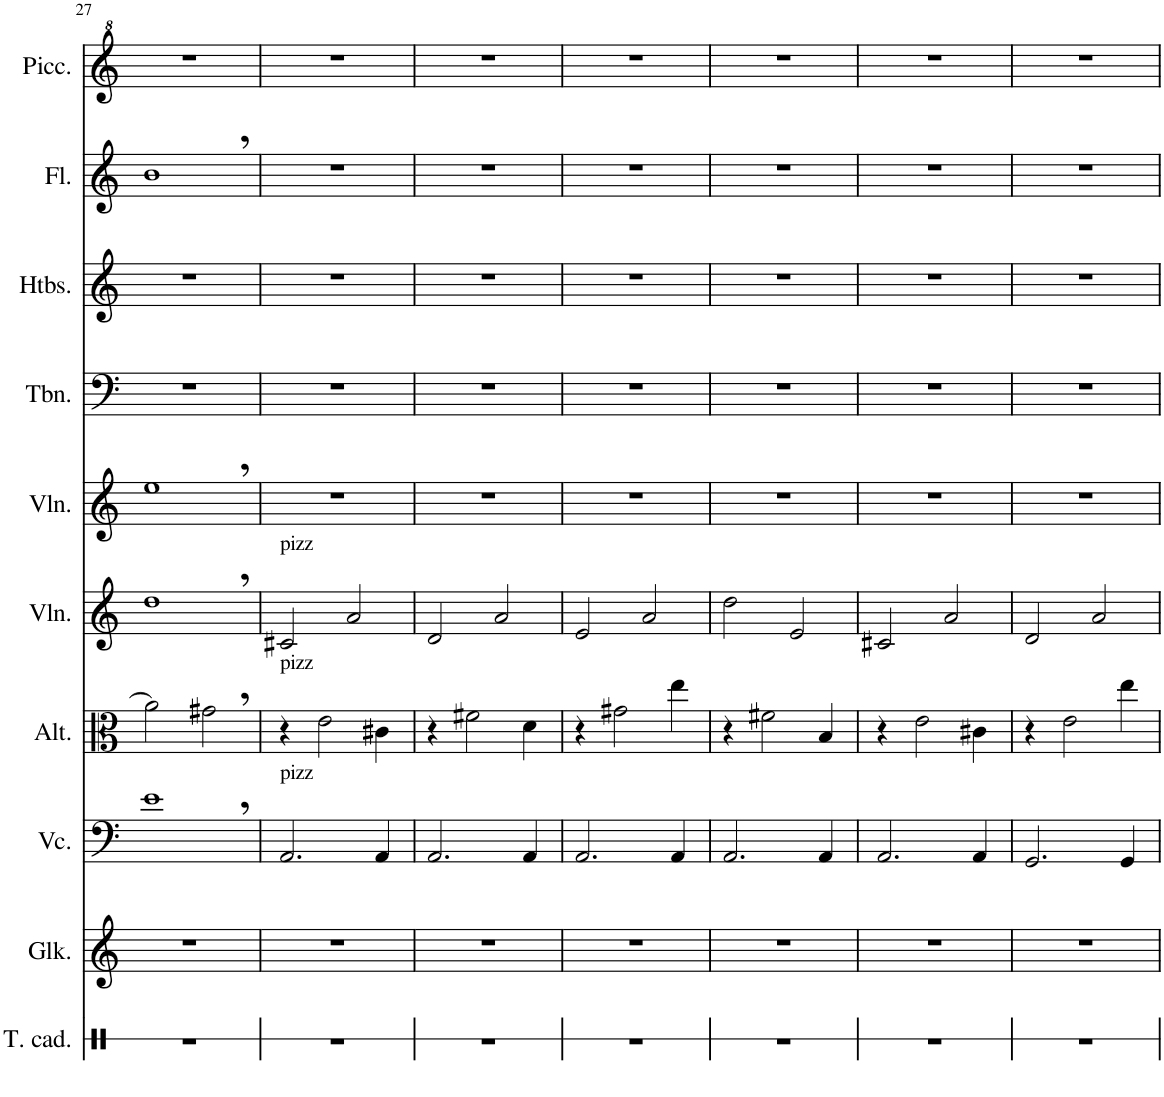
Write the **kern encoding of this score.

**kern	**kern	**kern	**kern	**kern	**kern	**kern	**kern	**kern	**kern
*part10	*part9	*part8	*part7	*part6	*part5	*part4	*part3	*part2	*part1
*staff10	*staff9	*staff8	*staff7	*staff6	*staff5	*staff4	*staff3	*staff2	*staff1
*I"Tambour sur cadre	*I"Glockenspiel	*I"Violoncelle	*I"Alto	*I"Violon	*I"Violon	*I"Trombone	*I"Hautbois	*I"Flûte	*I"Piccolo
*I'T. cad.	*I'Glk.	*I'Vc.	*I'Alt.	*I'Vln.	*I'Vln.	*I'Tbn.	*I'Htbs.	*I'Fl.	*I'Picc.
!!LO:PB:g=z
*clefX	*clefG2	*clefF4	*clefC3	*clefG2	*clefG2	*clefF4	*clefG2	*clefG2	*clefG^2
*	*Trd-14c-24	*	*	*	*	*	*	*	*Trd-7c-12
*k[]	*k[]	*k[]	*k[]	*k[]	*k[]	*k[]	*k[]	*k[]	*k[]
*M4/4	*M4/4	*M4/4	*M4/4	*M4/4	*M4/4	*M4/4	*M4/4	*M4/4	*M4/4
=27	=27	=27	=27	=27	=27	=27	=27	=27	=27
1r	1r	1e,	2a\]	1dd,	1ee,	1r	1r	1b,	1r
.	.	.	2g#X,\	.	.	.	.	.	.
=28	=28	=28	=28	=28	=28	=28	=28	=28	=28
!	!	!	!	!LO:TX:a:t=pizz	!	!	!	!	!
!	!	!	!LO:TX:a:t=pizz	!	!	!	!	!	!
!	!	!LO:TX:a:t=pizz	!	!	!	!	!	!	!
1r	1r	2.AA/	4r	2c#X/	1r	1r	1r	1r	1r
.	.	.	2e\	.	.	.	.	.	.
.	.	.	.	2a/	.	.	.	.	.
.	.	4AA/	4c#X\	.	.	.	.	.	.
=29	=29	=29	=29	=29	=29	=29	=29	=29	=29
1r	1r	2.AA/	4r	2d/	1r	1r	1r	1r	1r
.	.	.	2f#X\	.	.	.	.	.	.
.	.	.	.	2a/	.	.	.	.	.
.	.	4AA/	4d\	.	.	.	.	.	.
=30	=30	=30	=30	=30	=30	=30	=30	=30	=30
1r	1r	2.AA/	4r	2e/	1r	1r	1r	1r	1r
.	.	.	2g#X\	.	.	.	.	.	.
.	.	.	.	2a/	.	.	.	.	.
.	.	4AA/	4ee\	.	.	.	.	.	.
=31	=31	=31	=31	=31	=31	=31	=31	=31	=31
1r	1r	2.AA/	4r	2dd\	1r	1r	1r	1r	1r
.	.	.	2f#X\	.	.	.	.	.	.
.	.	.	.	2e/	.	.	.	.	.
.	.	4AA/	4B/	.	.	.	.	.	.
=32	=32	=32	=32	=32	=32	=32	=32	=32	=32
1r	1r	2.AA/	4r	2c#X/	1r	1r	1r	1r	1r
.	.	.	2e\	.	.	.	.	.	.
.	.	.	.	2a/	.	.	.	.	.
.	.	4AA/	4c#X\	.	.	.	.	.	.
=33	=33	=33	=33	=33	=33	=33	=33	=33	=33
1r	1r	2.GG/	4r	2d/	1r	1r	1r	1r	1r
.	.	.	2e\	.	.	.	.	.	.
.	.	.	.	2a/	.	.	.	.	.
.	.	4GG/	4ee\	.	.	.	.	.	.
=	=	=	=	=	=	=	=	=	=
*-	*-	*-	*-	*-	*-	*-	*-	*-	*-
